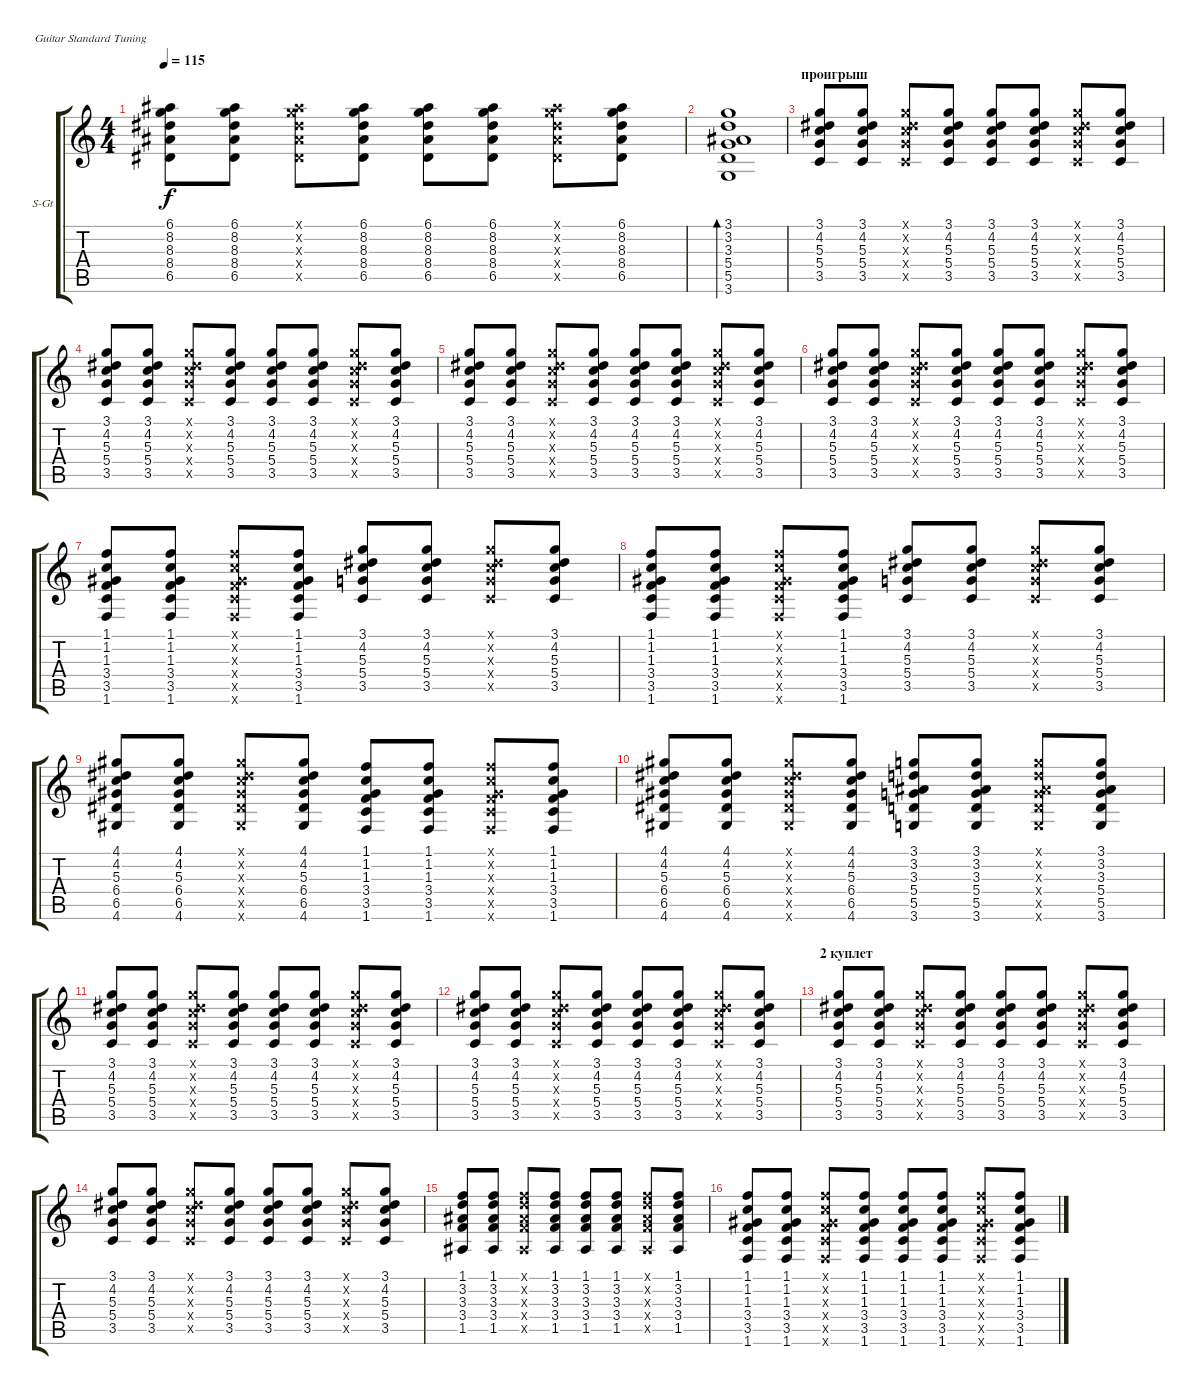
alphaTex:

\defaultSystemsLayout 4
\bracketExtendMode groupsimilarinstruments
\firstSystemTrackNameOrientation horizontal
\otherSystemsTrackNameOrientation horizontal
\track ("Steel Guitar" "S-Gt") {instrument acousticguitarsteel}
\staff {score tabs}
\tuning (E4 B3 G3 D3 A2 E2)
\ts (4 4)
\tempo 115
\clef g2
\ks c
(6.5 6.1 8.2 8.3 8.4).8{dy f} (6.5 6.1 8.2 8.3 8.4).8 (6.5{x} 6.1{x} 8.2{x} 8.3{x} 8.4{x}).8 (6.5 6.1 8.2 8.3 8.4).8 (6.5 6.1 8.2 8.3 8.4).8 (6.5 6.1 8.2 8.3 8.4).8 (6.5{x} 6.1{x} 8.2{x} 8.3{x} 8.4{x}).8 (6.5 6.1 8.2 8.3 8.4).8 |
(3.6 3.1 3.2 3.3 5.4 5.5).1{bd 135} |
\section ("" "проигрыш")
(3.5 3.1 5.3 5.4 4.2).8 (3.5 3.1 4.2 5.3 5.4).8 (3.5{x} 3.1{x} 4.2{x} 5.3{x} 5.4{x}).8 (3.5 3.1 4.2 5.3 5.4).8 (3.5 3.1 4.2 5.3 5.4).8 (3.5 3.1 4.2 5.3 5.4).8 (3.5{x} 3.1{x} 4.2{x} 5.3{x} 5.4{x}).8 (3.5 3.1 4.2 5.3 5.4).8 |
(3.5 3.1 5.3 5.4 4.2).8 (3.5 3.1 4.2 5.3 5.4).8 (3.5{x} 3.1{x} 4.2{x} 5.3{x} 5.4{x}).8 (3.5 3.1 4.2 5.3 5.4).8 (3.5 3.1 4.2 5.3 5.4).8 (3.5 3.1 4.2 5.3 5.4).8 (3.5{x} 3.1{x} 4.2{x} 5.3{x} 5.4{x}).8 (3.5 3.1 4.2 5.3 5.4).8 |
(3.5 3.1 5.3 5.4 4.2).8 (3.5 3.1 4.2 5.3 5.4).8 (3.5{x} 3.1{x} 4.2{x} 5.3{x} 5.4{x}).8 (3.5 3.1 4.2 5.3 5.4).8 (3.5 3.1 4.2 5.3 5.4).8 (3.5 3.1 4.2 5.3 5.4).8 (3.5{x} 3.1{x} 4.2{x} 5.3{x} 5.4{x}).8 (3.5 3.1 4.2 5.3 5.4).8 |
(3.5 3.1 5.3 5.4 4.2).8 (3.5 3.1 4.2 5.3 5.4).8 (3.5{x} 3.1{x} 4.2{x} 5.3{x} 5.4{x}).8 (3.5 3.1 4.2 5.3 5.4).8 (3.5 3.1 4.2 5.3 5.4).8 (3.5 3.1 4.2 5.3 5.4).8 (3.5{x} 3.1{x} 4.2{x} 5.3{x} 5.4{x}).8 (3.5 3.1 4.2 5.3 5.4).8 |
(1.6 1.1 1.2 1.3 3.4 3.5).8 (1.6 1.1 1.2 1.3 3.4 3.5).8 (1.6{x} 1.1{x} 1.2{x} 1.3{x} 3.4{x} 3.5{x}).8 (1.6 1.1 1.2 1.3 3.4 3.5).8 (3.5 3.1 5.3 5.4 4.2).8 (3.5 3.1 4.2 5.3 5.4).8 (3.5{x} 3.1{x} 4.2{x} 5.3{x} 5.4{x}).8 (3.5 3.1 4.2 5.3 5.4).8 |
(1.6 1.1 1.2 1.3 3.4 3.5).8 (1.6 1.1 1.2 1.3 3.4 3.5).8 (1.6{x} 1.1{x} 1.2{x} 1.3{x} 3.4{x} 3.5{x}).8 (1.6 1.1 1.2 1.3 3.4 3.5).8 (3.5 3.1 5.3 5.4 4.2).8 (3.5 3.1 4.2 5.3 5.4).8 (3.5{x} 3.1{x} 4.2{x} 5.3{x} 5.4{x}).8 (3.5 3.1 4.2 5.3 5.4).8 |
(4.6 4.1 4.2 5.3 6.4 6.5).8 (4.6 4.1 4.2 5.3 6.4 6.5).8 (4.6{x} 4.1{x} 4.2{x} 5.3{x} 6.4{x} 6.5{x}).8 (4.6 4.1 4.2 5.3 6.4 6.5).8 (1.6 1.1 1.2 1.3 3.4 3.5).8 (1.6 1.1 1.2 1.3 3.4 3.5).8 (1.6{x} 1.1{x} 1.2{x} 1.3{x} 3.4{x} 3.5{x}).8 (1.6 1.1 1.2 1.3 3.4 3.5).8 |
(4.6 4.1 4.2 5.3 6.4 6.5).8 (4.6 4.1 4.2 5.3 6.4 6.5).8 (4.6{x} 4.1{x} 4.2{x} 5.3{x} 6.4{x} 6.5{x}).8 (4.6 4.1 4.2 5.3 6.4 6.5).8 (3.6 3.1 3.2 3.3 5.4 5.5).8 (3.6 3.1 3.2 3.3 5.4 5.5).8 (3.6{x} 3.1{x} 3.2{x} 3.3{x} 5.4{x} 5.5{x}).8 (3.6 3.1 3.2 3.3 5.4 5.5).8 |
(3.5 3.1 5.3 5.4 4.2).8 (3.5 3.1 4.2 5.3 5.4).8 (3.5{x} 3.1{x} 4.2{x} 5.3{x} 5.4{x}).8 (3.5 3.1 4.2 5.3 5.4).8 (3.5 3.1 4.2 5.3 5.4).8 (3.5 3.1 4.2 5.3 5.4).8 (3.5{x} 3.1{x} 4.2{x} 5.3{x} 5.4{x}).8 (3.5 3.1 4.2 5.3 5.4).8 |
(3.5 3.1 5.3 5.4 4.2).8 (3.5 3.1 4.2 5.3 5.4).8 (3.5{x} 3.1{x} 4.2{x} 5.3{x} 5.4{x}).8 (3.5 3.1 4.2 5.3 5.4).8 (3.5 3.1 4.2 5.3 5.4).8 (3.5 3.1 4.2 5.3 5.4).8 (3.5{x} 3.1{x} 4.2{x} 5.3{x} 5.4{x}).8 (3.5 3.1 4.2 5.3 5.4).8 |
\section ("" "2 куплет")
(3.5 3.1 5.3 5.4 4.2).8 (3.5 3.1 4.2 5.3 5.4).8 (3.5{x} 3.1{x} 4.2{x} 5.3{x} 5.4{x}).8 (3.5 3.1 4.2 5.3 5.4).8 (3.5 3.1 4.2 5.3 5.4).8 (3.5 3.1 4.2 5.3 5.4).8 (3.5{x} 3.1{x} 4.2{x} 5.3{x} 5.4{x}).8 (3.5 3.1 4.2 5.3 5.4).8 |
(3.5 3.1 5.3 5.4 4.2).8 (3.5 3.1 4.2 5.3 5.4).8 (3.5{x} 3.1{x} 4.2{x} 5.3{x} 5.4{x}).8 (3.5 3.1 4.2 5.3 5.4).8 (3.5 3.1 4.2 5.3 5.4).8 (3.5 3.1 4.2 5.3 5.4).8 (3.5{x} 3.1{x} 4.2{x} 5.3{x} 5.4{x}).8 (3.5 3.1 4.2 5.3 5.4).8 |
(1.5 1.1 3.2 3.3 3.4).8 (1.5 1.1 3.2 3.3 3.4).8 (1.5{x} 1.1{x} 3.2{x} 3.3{x} 3.4{x}).8 (1.5 1.1 3.2 3.3 3.4).8 (1.5 1.1 3.2 3.3 3.4).8 (1.5 1.1 3.2 3.3 3.4).8 (1.5{x} 1.1{x} 3.2{x} 3.3{x} 3.4{x}).8 (1.5 1.1 3.2 3.3 3.4).8 |
(1.6 1.1 1.2 1.3 3.4 3.5).8 (1.6 1.1 1.2 1.3 3.4 3.5).8 (1.6{x} 1.1{x} 1.2{x} 1.3{x} 3.4{x} 3.5{x}).8 (1.6 1.1 1.2 1.3 3.4 3.5).8 (1.6 1.1 1.2 1.3 3.4 3.5).8 (1.6 1.1 1.2 1.3 3.4 3.5).8 (1.6{x} 1.1{x} 1.2{x} 1.3{x} 3.4{x} 3.5{x}).8 (1.6 1.1 1.2 1.3 3.4 3.5).8
